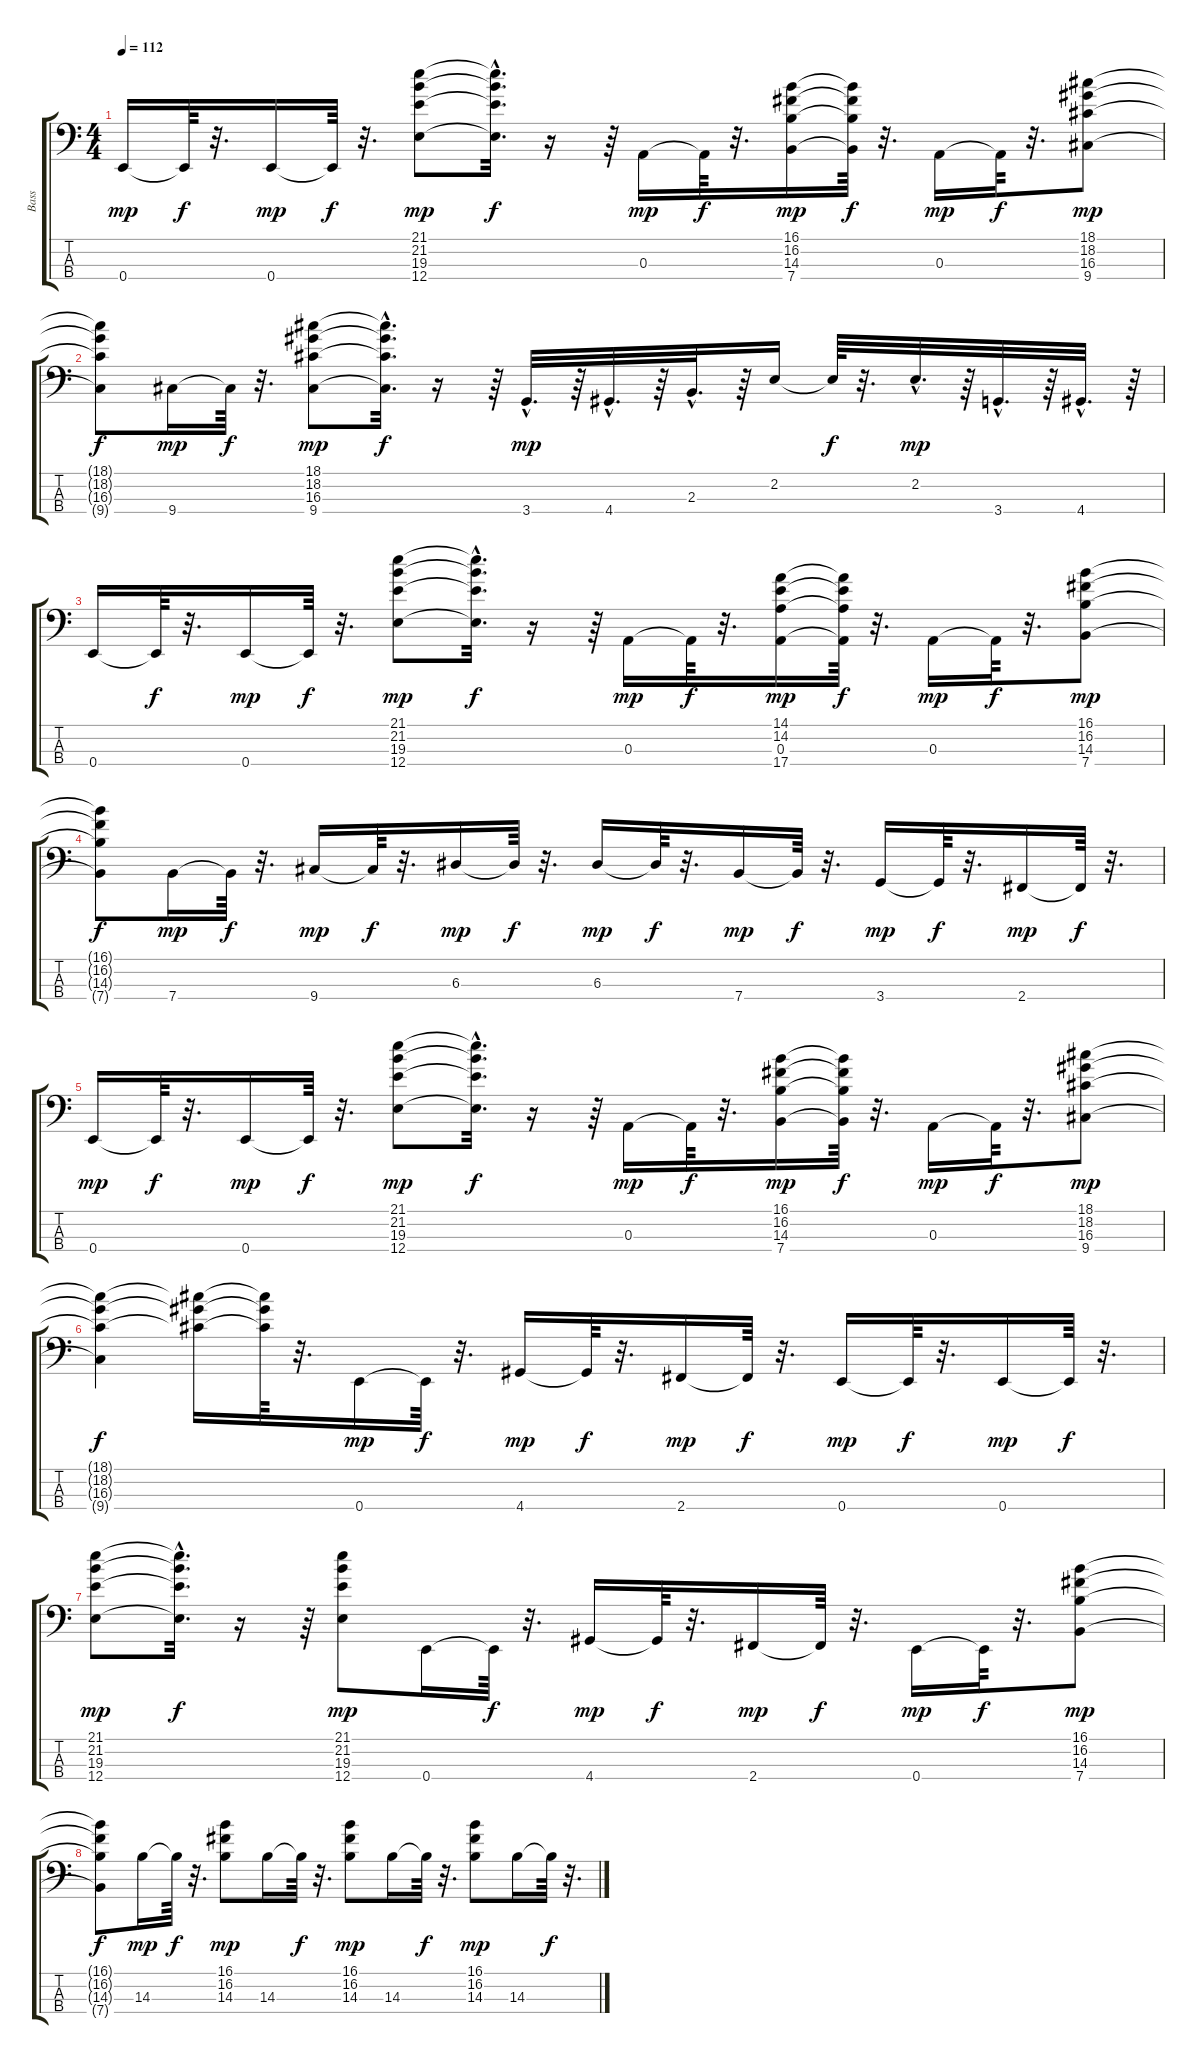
\track ("Bass" "Bass") {instrument electricbasspick}
\staff {score tabs}
\tuning (G2 D2 A1 E1) {hide}
\ts (4 4)
\tempo 112
\clef f4
\ks c
0.4.16{dy mp} 0.4{t}.64{dy f} r.32{d} 0.4.16{dy mp} 0.4{t}.64{dy f} r.32{d} (21.1 21.2 19.3 12.4).8{dy mp} (21.1{hac t} 21.2{hac t} 19.3{hac t} 12.4{hac t}).32{d dy f} r.16 r.64 0.3.16{dy mp} 0.3{t}.64{dy f} r.32{d} (16.1 16.2 14.3 7.4).16{dy mp} (16.1{t} 16.2{t} 14.3{t} 7.4{t}).64{dy f} r.32{d} 0.3.16{dy mp} 0.3{t}.64{dy f} r.32{d} (18.1 18.2 16.3 9.4).8{dy mp} |
(18.1{t} 18.2{t} 16.3{t} 9.4{t}).8{dy f} 9.4.16{dy mp} 9.4{t}.64{dy f} r.32{d} (18.1 18.2 16.3 9.4).8{dy mp} (18.1{hac t} 18.2{hac t} 16.3{hac t} 9.4{hac t}).32{d dy f} r.16 r.64 3.4{hac}.32{d dy mp} r.64 4.4{hac}.32{d} r.64 2.3{hac}.32{d} r.64 2.2.16 2.2{t}.64{dy f} r.32{d} 2.2{hac}.32{d dy mp} r.64 3.4{hac}.32{d} r.64 4.4{hac}.32{d} r.64 |
0.4.16 0.4{t}.64{dy f} r.32{d} 0.4.16{dy mp} 0.4{t}.64{dy f} r.32{d} (21.1 21.2 19.3 12.4).8{dy mp} (21.1{hac t} 21.2{hac t} 19.3{hac t} 12.4{hac t}).32{d dy f} r.16 r.64 0.3.16{dy mp} 0.3{t}.64{dy f} r.32{d} (14.1 14.2 0.3 17.4).16{dy mp} (14.1{t} 14.2{t} 0.3{t} 17.4{t}).64{dy f} r.32{d} 0.3.16{dy mp} 0.3{t}.64{dy f} r.32{d} (16.1 16.2 14.3 7.4).8{dy mp} |
(16.1{t} 16.2{t} 14.3{t} 7.4{t}).8{dy f} 7.4.16{dy mp} 7.4{t}.64{dy f} r.32{d} 9.4.16{dy mp} 9.4{t}.64{dy f} r.32{d} 6.3.16{dy mp} 6.3{t}.64{dy f} r.32{d} 6.3.16{dy mp} 6.3{t}.64{dy f} r.32{d} 7.4.16{dy mp} 7.4{t}.64{dy f} r.32{d} 3.4.16{dy mp} 3.4{t}.64{dy f} r.32{d} 2.4.16{dy mp} 2.4{t}.64{dy f} r.32{d} |
0.4.16{dy mp} 0.4{t}.64{dy f} r.32{d} 0.4.16{dy mp} 0.4{t}.64{dy f} r.32{d} (21.1 21.2 19.3 12.4).8{dy mp} (21.1{hac t} 21.2{hac t} 19.3{hac t} 12.4{hac t}).32{d dy f} r.16 r.64 0.3.16{dy mp} 0.3{t}.64{dy f} r.32{d} (16.1 16.2 14.3 7.4).16{dy mp} (16.1{t} 16.2{t} 14.3{t} 7.4{t}).64{dy f} r.32{d} 0.3.16{dy mp} 0.3{t}.64{dy f} r.32{d} (18.1 18.2 16.3 9.4).8{dy mp} |
(18.1{t} 18.2{t} 16.3{t} 9.4{t}).4{dy f} (18.1{t} 18.2{t} 16.3{t}).16 (18.1{t} 18.2{t} 16.3{t}).64 r.32{d} 0.4.16{dy mp} 0.4{t}.64{dy f} r.32{d} 4.4.16{dy mp} 4.4{t}.64{dy f} r.32{d} 2.4.16{dy mp} 2.4{t}.64{dy f} r.32{d} 0.4.16{dy mp} 0.4{t}.64{dy f} r.32{d} 0.4.16{dy mp} 0.4{t}.64{dy f} r.32{d} |
(21.1 21.2 19.3 12.4).8{dy mp} (21.1{hac t} 21.2{hac t} 19.3{hac t} 12.4{hac t}).32{d dy f} r.16 r.64 (21.1 21.2 19.3 12.4).8{dy mp} 0.4.16 0.4{t}.64{dy f} r.32{d} 4.4.16{dy mp} 4.4{t}.64{dy f} r.32{d} 2.4.16{dy mp} 2.4{t}.64{dy f} r.32{d} 0.4.16{dy mp} 0.4{t}.64{dy f} r.32{d} (16.1 16.2 14.3 7.4).8{dy mp} |
(16.1{t} 16.2{t} 14.3{t} 7.4{t}).8{dy f} 14.3.16{dy mp} 14.3{t}.64{dy f} r.32{d} (16.1 16.2 14.3).8{dy mp} 14.3.16 14.3{t}.64{dy f} r.32{d} (16.1 16.2 14.3).8{dy mp} 14.3.16 14.3{t}.64{dy f} r.32{d} (16.1 16.2 14.3).8{dy mp} 14.3.16 14.3{t}.64{dy f} r.32{d}
